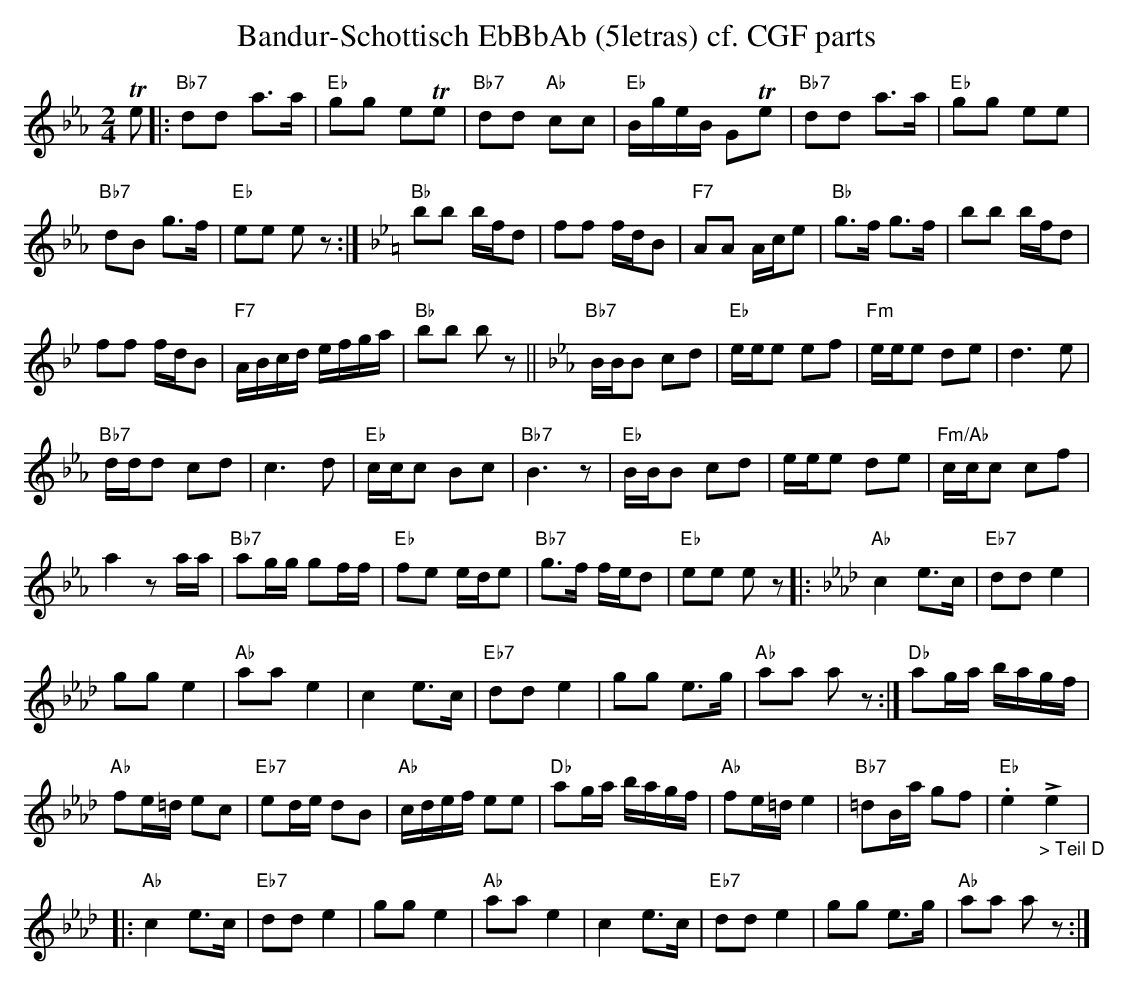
X:1
T:Bandur-Schottisch EbBbAb (5letras) cf. CGF parts
M:2/4
L:1/16
K:Ebmaj%%MIDI gchordon
Te2 |: "Bb7"d2d2 a3a | "Eb"g2g2 e2Te2 | "Bb7"d2d2 "Ab"c2c2 | "Eb"BgeB G2Te2 | "Bb7"d2d2 a3a | "Eb"g2g2 e2e2 |
"Bb7"d2B2 g3f | "Eb"e2e2 e2z2 :|[K:Bbmaj] "Bb"b2b2 bfd2 | f2f2 fdB2 | "F7"A2A2 Ace2 | "Bb"g3f g3f | b2b2 bfd2 |
f2f2 fdB2 | "F7"ABcd efga | "Bb"b2b2 b2z2 || [K:Ebmaj] "Bb7"BBB2 c2d2 | "Eb"eee2 e2f2 | "Fm"eee2 d2e2 | d6e2 |
"Bb7"ddd2 c2d2 | c6d2 | "Eb"ccc2 B2c2 | "Bb7"B6z2 | "Eb"BBB2 c2d2 | eee2 d2e2 | "Fm/Ab"ccc2 c2f2 |
a4z2aa | "Bb7"a2gg g2ff | "Eb"f2e2 ede2 | "Bb7"g3f fed2 | "Eb"e2e2 e2z2 [K:Abmaj] |: "Ab"c4 e3c | "Eb7"d2d2e4 |
g2g2e4 | "Ab"a2a2e4 | c4e3c | "Eb7"d2d2e4 | g2g2 e3g | "Ab"a2a2 a2z2 :| "Db"a2ga bagf |
"Ab"f2e=d e2c2 | "Eb7"e2de d2B2 | "Ab"cdef e2e2 | "Db"a2ga bagf | "Ab"f2e=de4 | "Bb7"=d2Ba g2f2 | "Eb".e4"_> Teil D"!>!e4 |:
"Ab"c4 e3c | "Eb7"d2d2e4 | g2g2e4 | "Ab"a2a2e4 | c4e3c | "Eb7"d2d2e4 | g2g2 e3g | "Ab"a2a2 a2z2 :|
